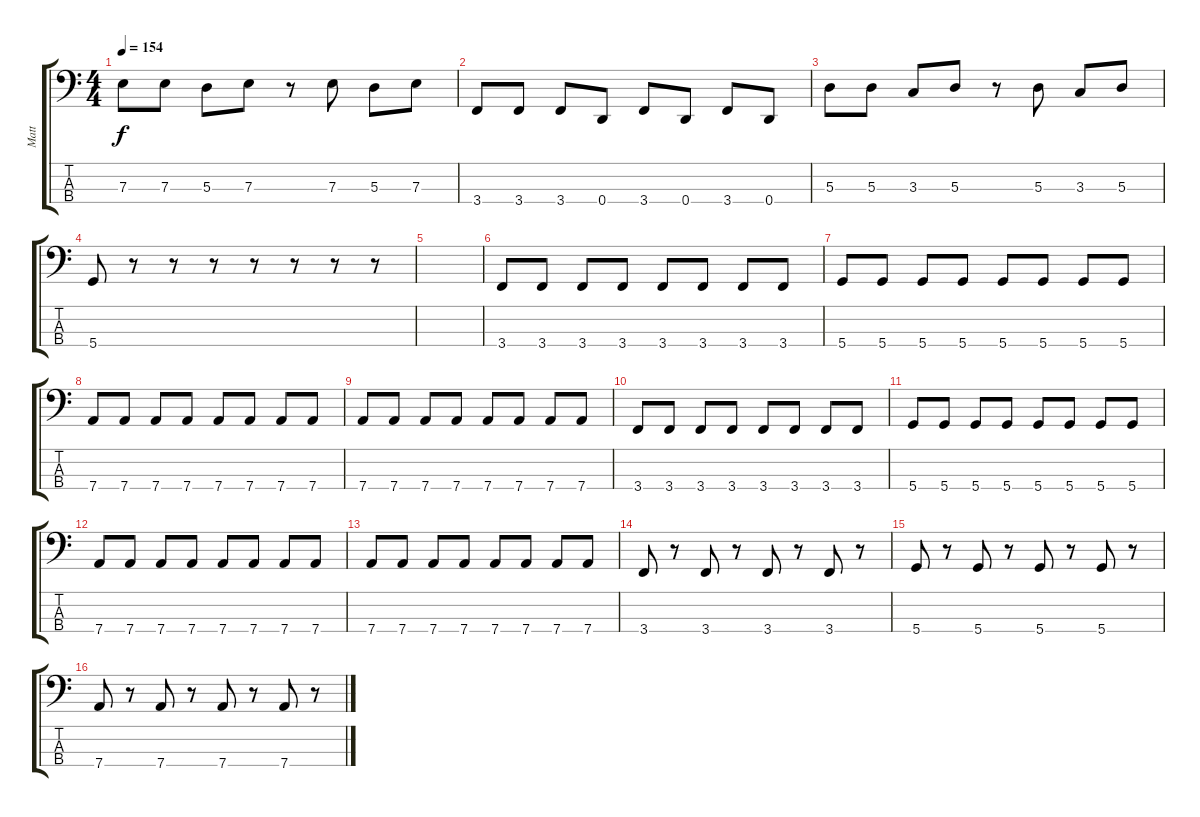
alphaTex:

\track ("Matt" "Matt") {instrument electricbasspick}
\staff {score tabs}
\tuning (G2 D2 A1 D1) {hide}
\ts (4 4)
\tempo 154
\clef f4
\ks c
7.3.8{dy f} 7.3.8 5.3.8 7.3.8 r.8 7.3.8 5.3.8 7.3.8 |
3.4.8 3.4.8 3.4.8 0.4.8 3.4.8 0.4.8 3.4.8 0.4.8 |
5.3.8 5.3.8 3.3.8 5.3.8 r.8 5.3.8 3.3.8 5.3.8 |
5.4.8 r.8 r.8 r.8 r.8 r.8 r.8 r.8 |
|
3.4.8 3.4.8 3.4.8 3.4.8 3.4.8 3.4.8 3.4.8 3.4.8 |
5.4.8 5.4.8 5.4.8 5.4.8 5.4.8 5.4.8 5.4.8 5.4.8 |
7.4.8 7.4.8 7.4.8 7.4.8 7.4.8 7.4.8 7.4.8 7.4.8 |
7.4.8 7.4.8 7.4.8 7.4.8 7.4.8 7.4.8 7.4.8 7.4.8 |
3.4.8 3.4.8 3.4.8 3.4.8 3.4.8 3.4.8 3.4.8 3.4.8 |
5.4.8 5.4.8 5.4.8 5.4.8 5.4.8 5.4.8 5.4.8 5.4.8 |
7.4.8 7.4.8 7.4.8 7.4.8 7.4.8 7.4.8 7.4.8 7.4.8 |
7.4.8 7.4.8 7.4.8 7.4.8 7.4.8 7.4.8 7.4.8 7.4.8 |
3.4.8 r.8 3.4.8 r.8 3.4.8 r.8 3.4.8 r.8 |
5.4.8 r.8 5.4.8 r.8 5.4.8 r.8 5.4.8 r.8 |
7.4.8 r.8 7.4.8 r.8 7.4.8 r.8 7.4.8 r.8
